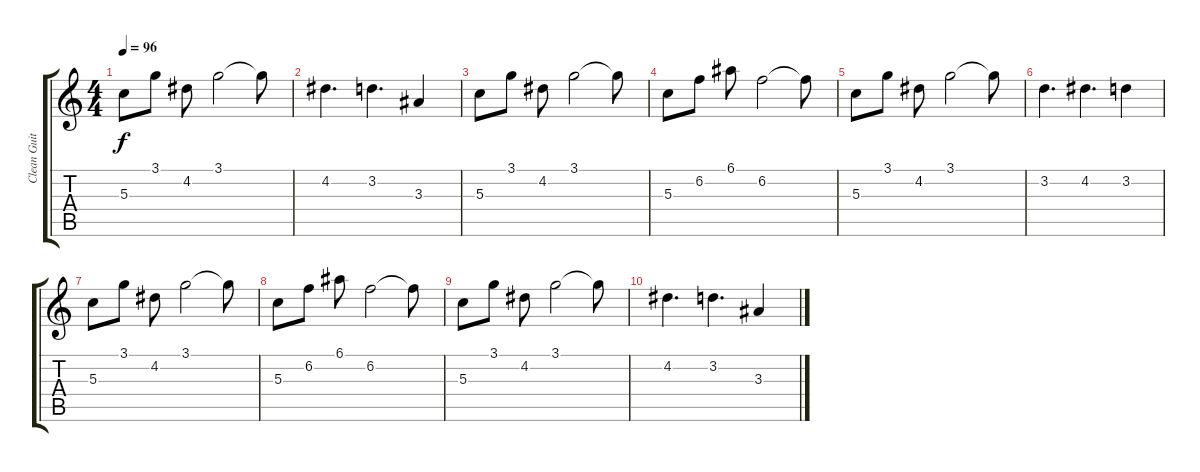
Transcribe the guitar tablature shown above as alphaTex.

\track ("Clean Guitar #1" "Clean Guit") {instrument electricguitarclean}
\staff {score tabs}
\tuning (E4 B3 G3 D3 A2 E2) {hide}
\ts (4 4)
\tempo 96
\clef g2
\ks c
5.3.8{dy f} 3.1.8 4.2.8 3.1.2 3.1{t}.8 |
4.2.4{d} 3.2.4{d} 3.3.4 |
5.3.8 3.1.8 4.2.8 3.1.2 3.1{t}.8 |
5.3.8 6.2.8 6.1.8 6.2.2 6.2{t}.8 |
5.3.8 3.1.8 4.2.8 3.1.2 3.1{t}.8 |
3.2.4{d} 4.2.4{d} 3.2.4 |
5.3.8 3.1.8 4.2.8 3.1.2 3.1{t}.8 |
5.3.8 6.2.8 6.1.8 6.2.2 6.2{t}.8 |
5.3.8 3.1.8 4.2.8 3.1.2 3.1{t}.8 |
4.2.4{d} 3.2.4{d} 3.3.4
